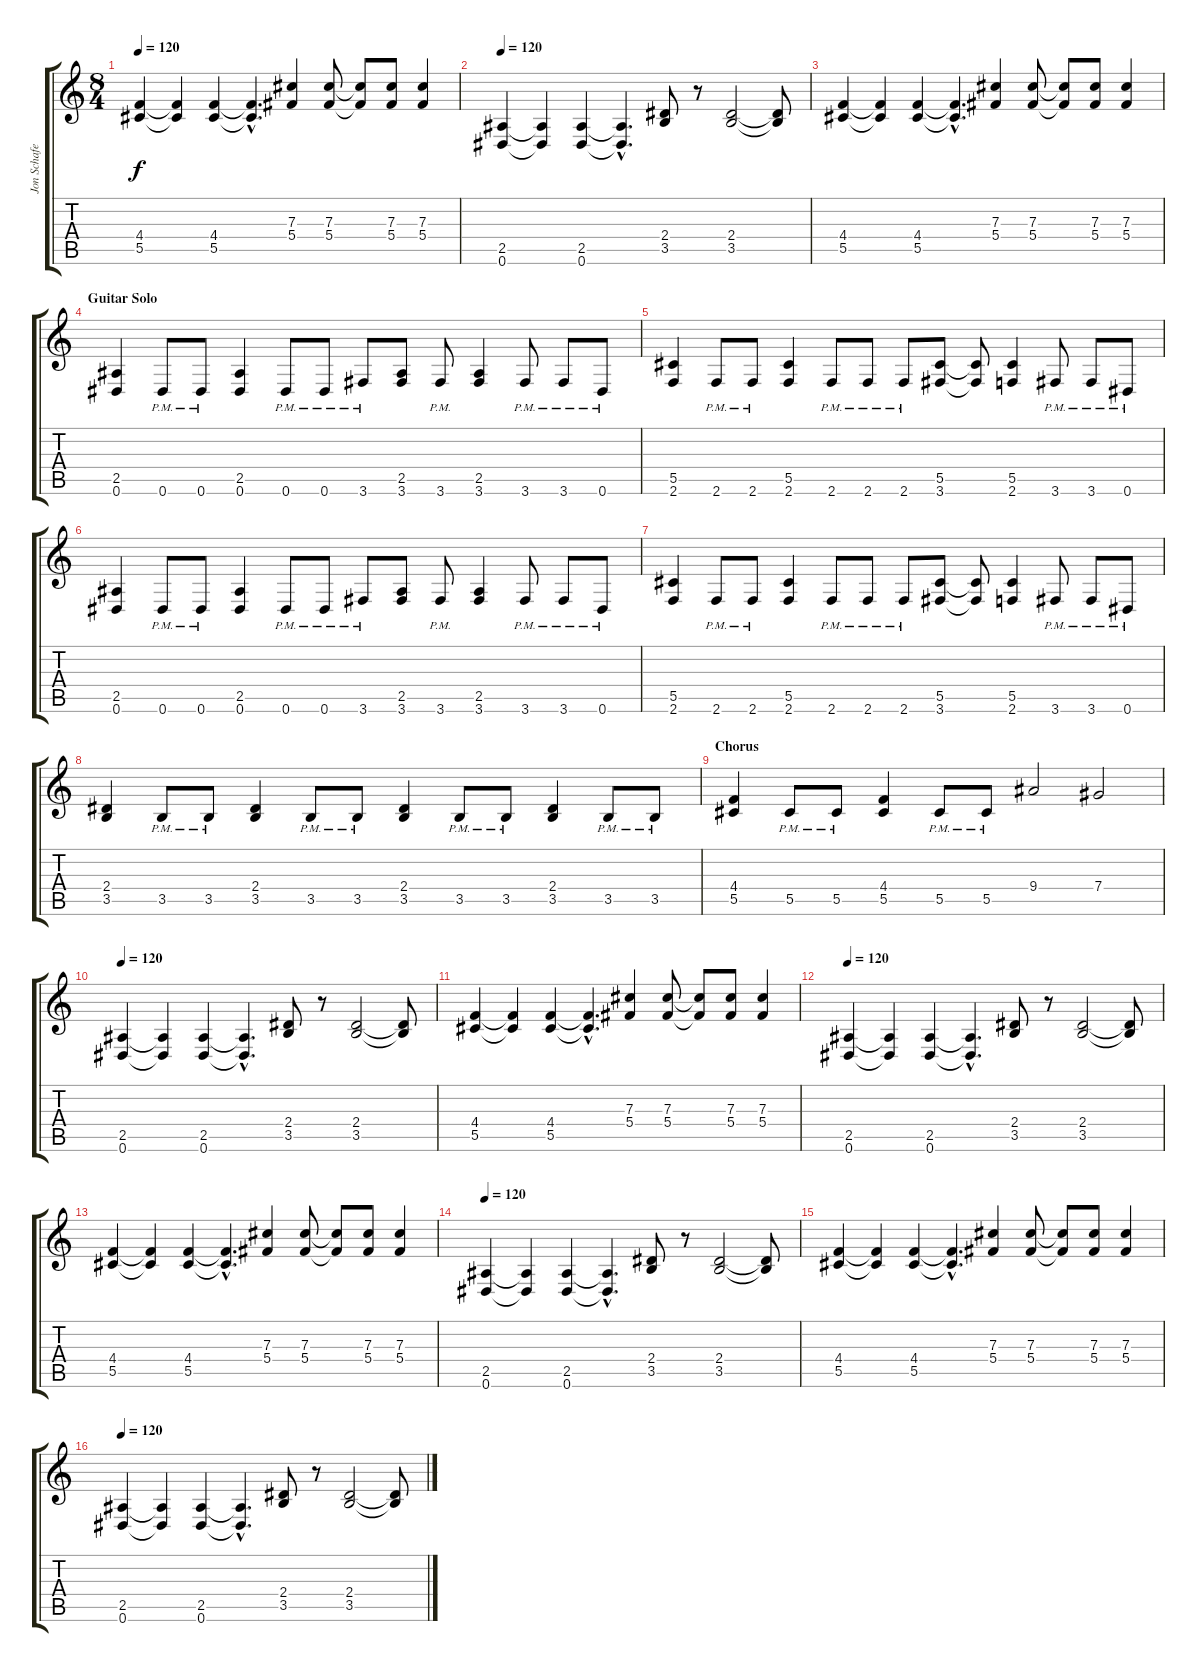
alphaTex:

\track ("Jon Schafer - Distortion" "Jon Schafe") {instrument distortionguitar}
\staff {score tabs}
\tuning (Eb4 Bb3 Gb3 Db3 Ab2 Eb2) {hide}
\ts (8 4)
\tempo 120
\clef g2
\ks c
(4.4 5.5).4{dy f} (4.4{t} 5.5{t}).4 (4.4 5.5).4 (4.4{hac t} 5.5{hac t}).4{d} (7.3 5.4).4 (7.3 5.4).8 (7.3{t} 5.4{t}).8 (7.3 5.4).8 (7.3 5.4).4 |
\tempo 120
(2.5 0.6).4 (2.5{t} 0.6{t}).4 (2.5 0.6).4 (2.5{hac t} 0.6{hac t}).4{d} (2.4 3.5).8 r.8 (2.4 3.5).2 (2.4{t} 3.5{t}).8 |
(4.4 5.5).4 (4.4{t} 5.5{t}).4 (4.4 5.5).4 (4.4{hac t} 5.5{hac t}).4{d} (7.3 5.4).4 (7.3 5.4).8 (7.3{t} 5.4{t}).8 (7.3 5.4).8 (7.3 5.4).4 |
\section ("" "Guitar Solo")
(2.5 0.6).4 0.6{pm}.8 0.6{pm}.8 (2.5 0.6).4 0.6{pm}.8 0.6{pm}.8 3.6{pm}.8 (2.5 3.6).8 3.6{pm}.8 (2.5 3.6).4 3.6{pm}.8 3.6{pm}.8 0.6{pm}.8 |
(5.5 2.6).4 2.6{pm}.8 2.6{pm}.8 (5.5 2.6).4 2.6{pm}.8 2.6{pm}.8 2.6{pm}.8 (5.5 3.6).8 (5.5{t} 3.6{t}).8 (5.5 2.6).4 3.6{pm}.8 3.6{pm}.8 0.6{pm}.8 |
(2.5 0.6).4 0.6{pm}.8 0.6{pm}.8 (2.5 0.6).4 0.6{pm}.8 0.6{pm}.8 3.6{pm}.8 (2.5 3.6).8 3.6{pm}.8 (2.5 3.6).4 3.6{pm}.8 3.6{pm}.8 0.6{pm}.8 |
(5.5 2.6).4 2.6{pm}.8 2.6{pm}.8 (5.5 2.6).4 2.6{pm}.8 2.6{pm}.8 2.6{pm}.8 (5.5 3.6).8 (5.5{t} 3.6{t}).8 (5.5 2.6).4 3.6{pm}.8 3.6{pm}.8 0.6{pm}.8 |
(2.4 3.5).4 3.5{pm}.8 3.5{pm}.8 (2.4 3.5).4 3.5{pm}.8 3.5{pm}.8 (2.4 3.5).4 3.5{pm}.8 3.5{pm}.8 (2.4 3.5).4 3.5{pm}.8 3.5{pm}.8 |
\section ("" "Chorus")
(4.4 5.5).4 5.5{pm}.8 5.5{pm}.8 (4.4 5.5).4 5.5{pm}.8 5.5{pm}.8 9.4.2 7.4.2 |
\tempo 120
(2.5 0.6).4 (2.5{t} 0.6{t}).4 (2.5 0.6).4 (2.5{hac t} 0.6{hac t}).4{d} (2.4 3.5).8 r.8 (2.4 3.5).2 (2.4{t} 3.5{t}).8 |
(4.4 5.5).4 (4.4{t} 5.5{t}).4 (4.4 5.5).4 (4.4{hac t} 5.5{hac t}).4{d} (7.3 5.4).4 (7.3 5.4).8 (7.3{t} 5.4{t}).8 (7.3 5.4).8 (7.3 5.4).4 |
\tempo 120
(2.5 0.6).4 (2.5{t} 0.6{t}).4 (2.5 0.6).4 (2.5{hac t} 0.6{hac t}).4{d} (2.4 3.5).8 r.8 (2.4 3.5).2 (2.4{t} 3.5{t}).8 |
(4.4 5.5).4 (4.4{t} 5.5{t}).4 (4.4 5.5).4 (4.4{hac t} 5.5{hac t}).4{d} (7.3 5.4).4 (7.3 5.4).8 (7.3{t} 5.4{t}).8 (7.3 5.4).8 (7.3 5.4).4 |
\tempo 120
(2.5 0.6).4 (2.5{t} 0.6{t}).4 (2.5 0.6).4 (2.5{hac t} 0.6{hac t}).4{d} (2.4 3.5).8 r.8 (2.4 3.5).2 (2.4{t} 3.5{t}).8 |
(4.4 5.5).4 (4.4{t} 5.5{t}).4 (4.4 5.5).4 (4.4{hac t} 5.5{hac t}).4{d} (7.3 5.4).4 (7.3 5.4).8 (7.3{t} 5.4{t}).8 (7.3 5.4).8 (7.3 5.4).4 |
\tempo 120
(2.5 0.6).4 (2.5{t} 0.6{t}).4 (2.5 0.6).4 (2.5{hac t} 0.6{hac t}).4{d} (2.4 3.5).8 r.8 (2.4 3.5).2 (2.4{t} 3.5{t}).8
